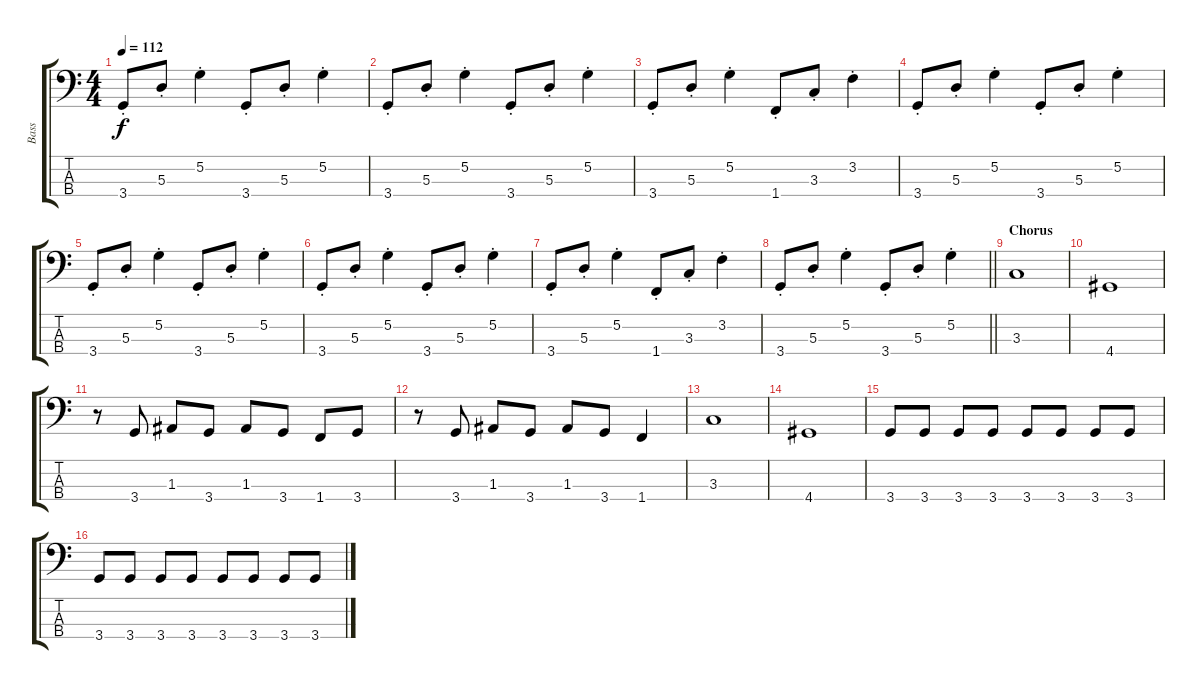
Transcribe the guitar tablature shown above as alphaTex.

\track ("Bass" "Bass") {instrument electricbassfinger}
\staff {score tabs}
\tuning (G2 D2 A1 E1) {hide}
\ts (4 4)
\tempo 112
\clef f4
\ks c
3.4{st}.8{dy f} 5.3{st}.8 5.2{st}.4 3.4{st}.8 5.3{st}.8 5.2{st}.4 |
3.4{st}.8 5.3{st}.8 5.2{st}.4 3.4{st}.8 5.3{st}.8 5.2{st}.4 |
3.4{st}.8 5.3{st}.8 5.2{st}.4 1.4{st}.8 3.3{st}.8 3.2{st}.4 |
3.4{st}.8 5.3{st}.8 5.2{st}.4 3.4{st}.8 5.3{st}.8 5.2{st}.4 |
3.4{st}.8 5.3{st}.8 5.2{st}.4 3.4{st}.8 5.3{st}.8 5.2{st}.4 |
3.4{st}.8 5.3{st}.8 5.2{st}.4 3.4{st}.8 5.3{st}.8 5.2{st}.4 |
3.4{st}.8 5.3{st}.8 5.2{st}.4 1.4{st}.8 3.3{st}.8 3.2{st}.4 |
\barLineRight lightlight
3.4{st}.8 5.3{st}.8 5.2{st}.4 3.4{st}.8 5.3{st}.8 5.2{st}.4 |
\section ("" "Chorus")
3.3.1 |
4.4.1 |
r.8 3.4.8 1.3.8 3.4.8 1.3.8 3.4.8 1.4.8 3.4.8 |
r.8 3.4.8 1.3.8 3.4.8 1.3.8 3.4.8 1.4.4 |
3.3.1 |
4.4.1 |
3.4.8 3.4.8 3.4.8 3.4.8 3.4.8 3.4.8 3.4.8 3.4.8 |
3.4.8 3.4.8 3.4.8 3.4.8 3.4.8 3.4.8 3.4.8 3.4.8
